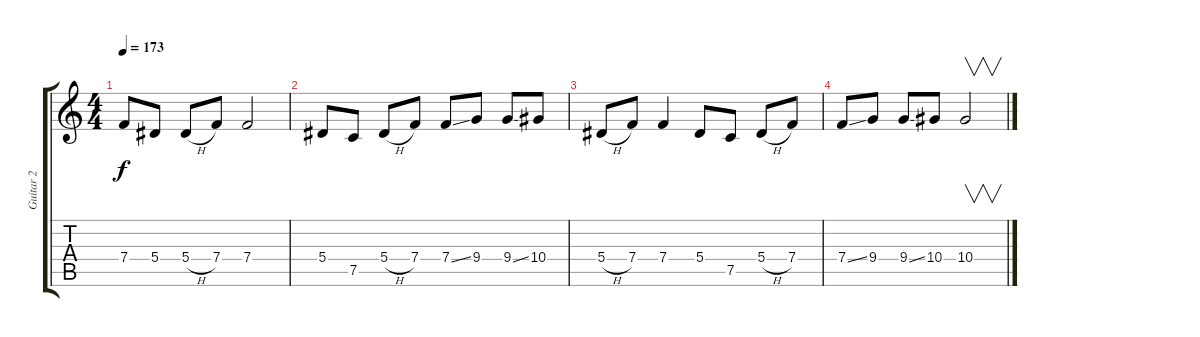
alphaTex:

\track ("Guitar 2" "Guitar 2") {instrument acousticguitarnylon}
\staff {score tabs}
\tuning (C4 G3 Eb3 Bb2 F2 C2) {hide}
\ts (4 4)
\tempo 173
\clef g2
\ks c
7.4.8{dy f} 5.4.8 5.4{h}.8 7.4.8 7.4.2 |
5.4.8 7.5.8 5.4{h}.8 7.4.8 7.4{ss}.8 9.4.8 9.4{ss}.8 10.4.8 |
5.4{h}.8 7.4.8 7.4.4 5.4.8 7.5.8 5.4{h}.8 7.4.8 |
7.4{ss}.8{volume 2} 9.4.8 9.4{ss}.8 10.4.8 10.4.2{v}
